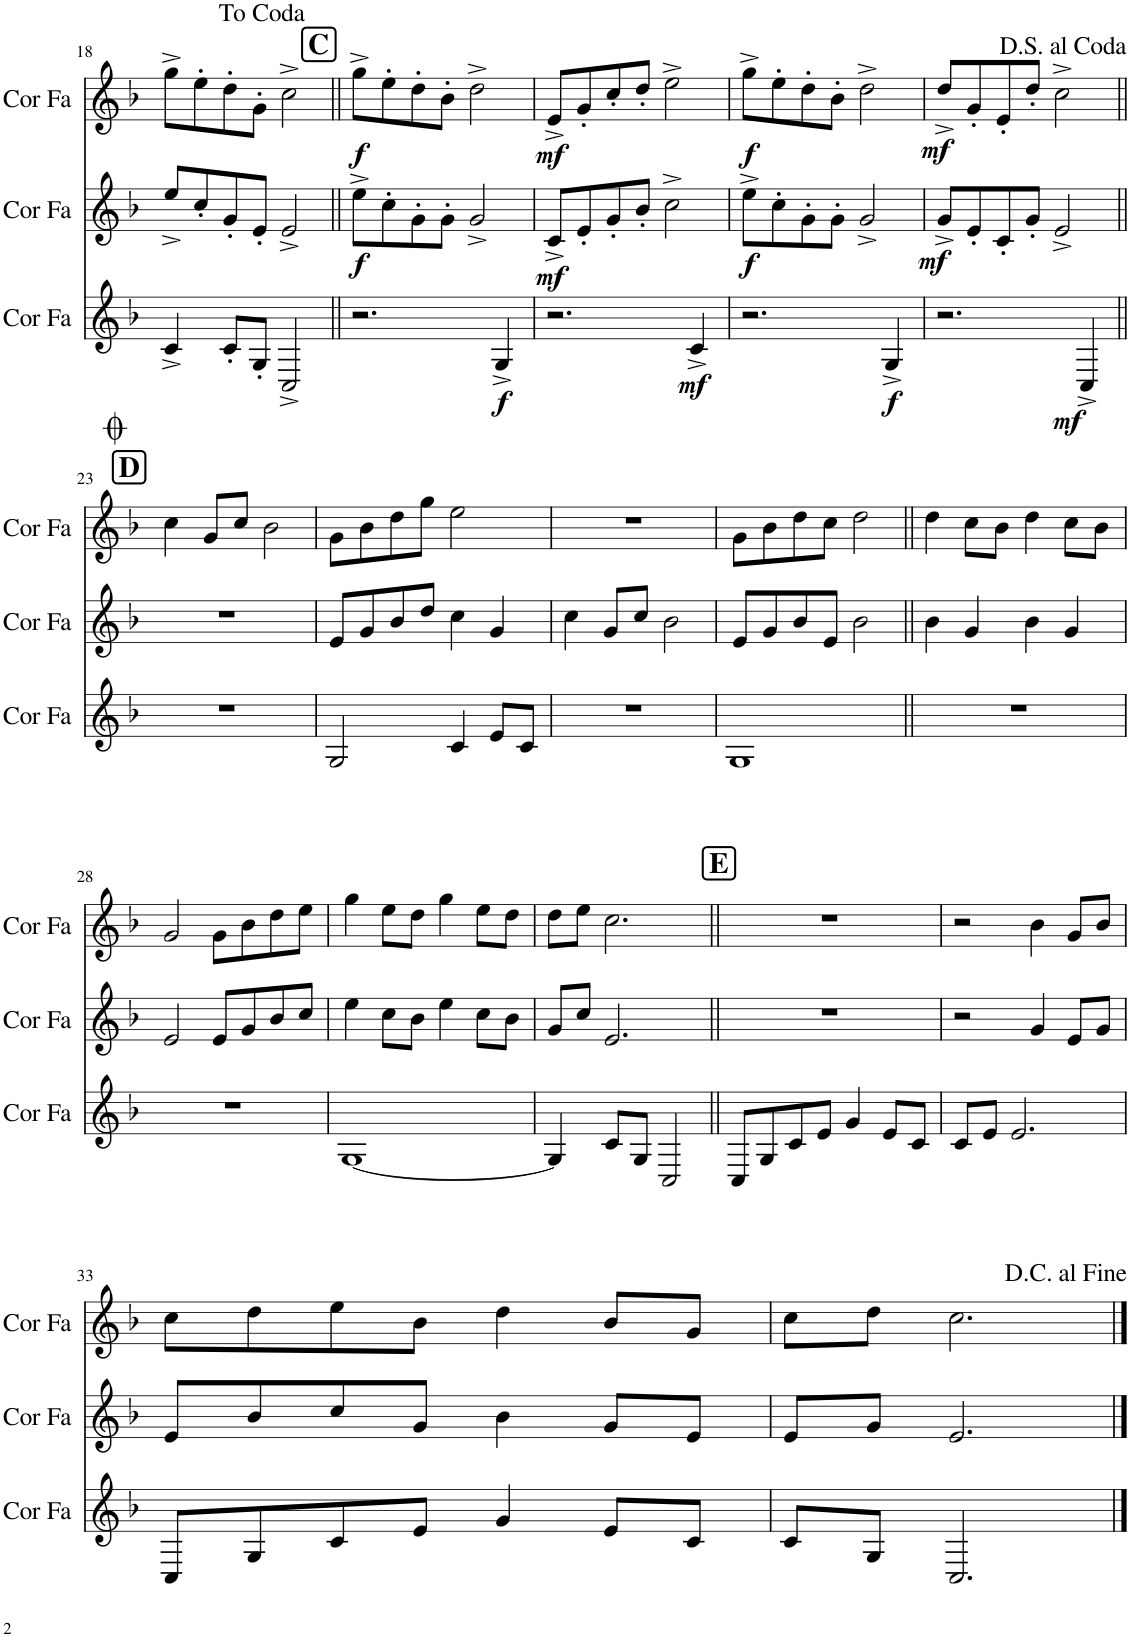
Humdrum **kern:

**kern	**dynam	**kern	**dynam	**kern	**dynam
*part3	*part3	*part2	*part2	*part1	*part1
*staff3	*staff3	*staff2	*staff2	*staff1	*staff1
*I"Cor en Fa	*	*I"Cor en Fa	*	*I"Cor en Fa	*
*I'Cor Fa	*	*I'Cor Fa	*	*I'Cor Fa	*
!!LO:PB:g=z
*clefG2	*	*clefG2	*	*clefG2	*
*Trd4c7	*	*Trd4c7	*	*Trd4c7	*
*k[b-]	*	*k[b-]	*	*k[b-]	*
*M2/2	*	*M2/2	*	*M2/2	*
*met(c|)	*	*met(c|)	*	*met(c|)	*
=18	=18	=18	=18	=18	=18
4c^/	.	8ee^/L	.	8gg^\L	.
.	.	8cc'/	.	8ee'\	.
8c'/L	.	8g'/	.	8dd'\	.
8G'/J	.	8e'/J	.	8g'\J	.
2C^/	.	2e^/	.	2cc^\	.
!!LO:REH:place=s1:a:B:cj:fs=14:t=C
=19||	=19||	=19||	=19||	=19||	=19||
!	!	!	!LO:DY:b	!	!LO:DY:b
2.r	.	8ee^\L	f	8gg^\L	f
.	.	8cc'\	.	8ee'\	.
.	.	8g'\	.	8dd'\	.
.	.	8g'\J	.	8b-'\J	.
.	.	2g^/	.	2dd^\	.
!	!LO:DY:b	!	!	!	!
4G^/	f	.	.	.	.
=20	=20	=20	=20	=20	=20
!	!	!	!LO:DY:b	!	!LO:DY:b
2.r	.	8c^/L	mf	8e^/L	mf
.	.	8e'/	.	8g'/	.
.	.	8g'/	.	8cc'/	.
.	.	8b-'/J	.	8dd'/J	.
.	.	2cc^\	.	2ee^\	.
!	!LO:DY:b	!	!	!	!
4c^/	mf	.	.	.	.
=21	=21	=21	=21	=21	=21
!	!	!	!LO:DY:b	!	!LO:DY:b
2.r	.	8ee^\L	f	8gg^\L	f
.	.	8cc'\	.	8ee'\	.
.	.	8g'\	.	8dd'\	.
.	.	8g'\J	.	8b-'\J	.
.	.	2g^/	.	2dd^\	.
!	!LO:DY:b	!	!	!	!
4G^/	f	.	.	.	.
=22	=22	=22	=22	=22	=22
!	!	!	!LO:DY:b	!	!LO:DY:b
2.r	.	8g^/L	mf	8dd^/L	mf
.	.	8e'/	.	8g'/	.
.	.	8c'/	.	8e'/	.
.	.	8g'/J	.	8dd'/J	.
.	.	2e^/	.	2cc^\	.
!	!LO:DY:b	!	!	!	!
4C^/	mf	.	.	.	.
!!LO:LB:g=z
!!LO:REH:place=s1:a:B:cj:fs=14:t=D
=23||	=23||	=23||	=23||	=23||	=23||
1r	.	1r	.	4cc\	.
.	.	.	.	8g/L	.
.	.	.	.	8cc/J	.
.	.	.	.	2b-\	.
=24	=24	=24	=24	=24	=24
2G/	.	8e/L	.	8g\L	.
.	.	8g/	.	8b-\	.
.	.	8b-/	.	8dd\	.
.	.	8dd/J	.	8gg\J	.
4c/	.	4cc\	.	2ee\	.
8e/L	.	4g/	.	.	.
8c/J	.	.	.	.	.
=25	=25	=25	=25	=25	=25
1r	.	4cc\	.	1r	.
.	.	8g/L	.	.	.
.	.	8cc/J	.	.	.
.	.	2b-\	.	.	.
=26	=26	=26	=26	=26	=26
1G	.	8e/L	.	8g\L	.
.	.	8g/	.	8b-\	.
.	.	8b-/	.	8dd\	.
.	.	8e/J	.	8cc\J	.
.	.	2b-\	.	2dd\	.
=27||	=27||	=27||	=27||	=27||	=27||
1r	.	4b-\	.	4dd\	.
.	.	4g/	.	8cc\L	.
.	.	.	.	8b-\J	.
.	.	4b-\	.	4dd\	.
.	.	4g/	.	8cc\L	.
.	.	.	.	8b-\J	.
!!LO:LB:g=z
=28	=28	=28	=28	=28	=28
1r	.	2e/	.	2g/	.
.	.	8e/L	.	8g\L	.
.	.	8g/	.	8b-\	.
.	.	8b-/	.	8dd\	.
.	.	8cc/J	.	8ee\J	.
=29	=29	=29	=29	=29	=29
[1G	.	4ee\	.	4gg\	.
.	.	8cc\L	.	8ee\L	.
.	.	8b-\J	.	8dd\J	.
.	.	4ee\	.	4gg\	.
.	.	8cc\L	.	8ee\L	.
.	.	8b-\J	.	8dd\J	.
=30	=30	=30	=30	=30	=30
4G/]	.	8g/L	.	8dd\L	.
.	.	8cc/J	.	8ee\J	.
8c/L	.	2.e/	.	2.cc\	.
8G/J	.	.	.	.	.
2C/	.	.	.	.	.
!!LO:REH:place=s1:a:B:cj:fs=14:t=E
=31||	=31||	=31||	=31||	=31||	=31||
8C/L	.	1r	.	1r	.
8G/	.	.	.	.	.
8c/	.	.	.	.	.
8e/J	.	.	.	.	.
4g/	.	.	.	.	.
8e/L	.	.	.	.	.
8c/J	.	.	.	.	.
=32	=32	=32	=32	=32	=32
8c/L	.	2r	.	2r	.
8e/J	.	.	.	.	.
2.e/	.	.	.	.	.
.	.	4g/	.	4b-\	.
.	.	8e/L	.	8g/L	.
.	.	8g/J	.	8b-/J	.
!!LO:LB:g=z
=33	=33	=33	=33	=33	=33
8C/L	.	8e/L	.	8cc\L	.
8G/	.	8b-/	.	8dd\	.
8c/	.	8cc/	.	8ee\	.
8e/J	.	8g/J	.	8b-\J	.
4g/	.	4b-\	.	4dd\	.
8e/L	.	8g/L	.	8b-/L	.
8c/J	.	8e/J	.	8g/J	.
=34	=34	=34	=34	=34	=34
8c/L	.	8e/L	.	8cc\L	.
8G/J	.	8g/J	.	8dd\J	.
2.C/	.	2.e/	.	2.cc\	.
==	==	==	==	==	==
*-	*-	*-	*-	*-	*-
